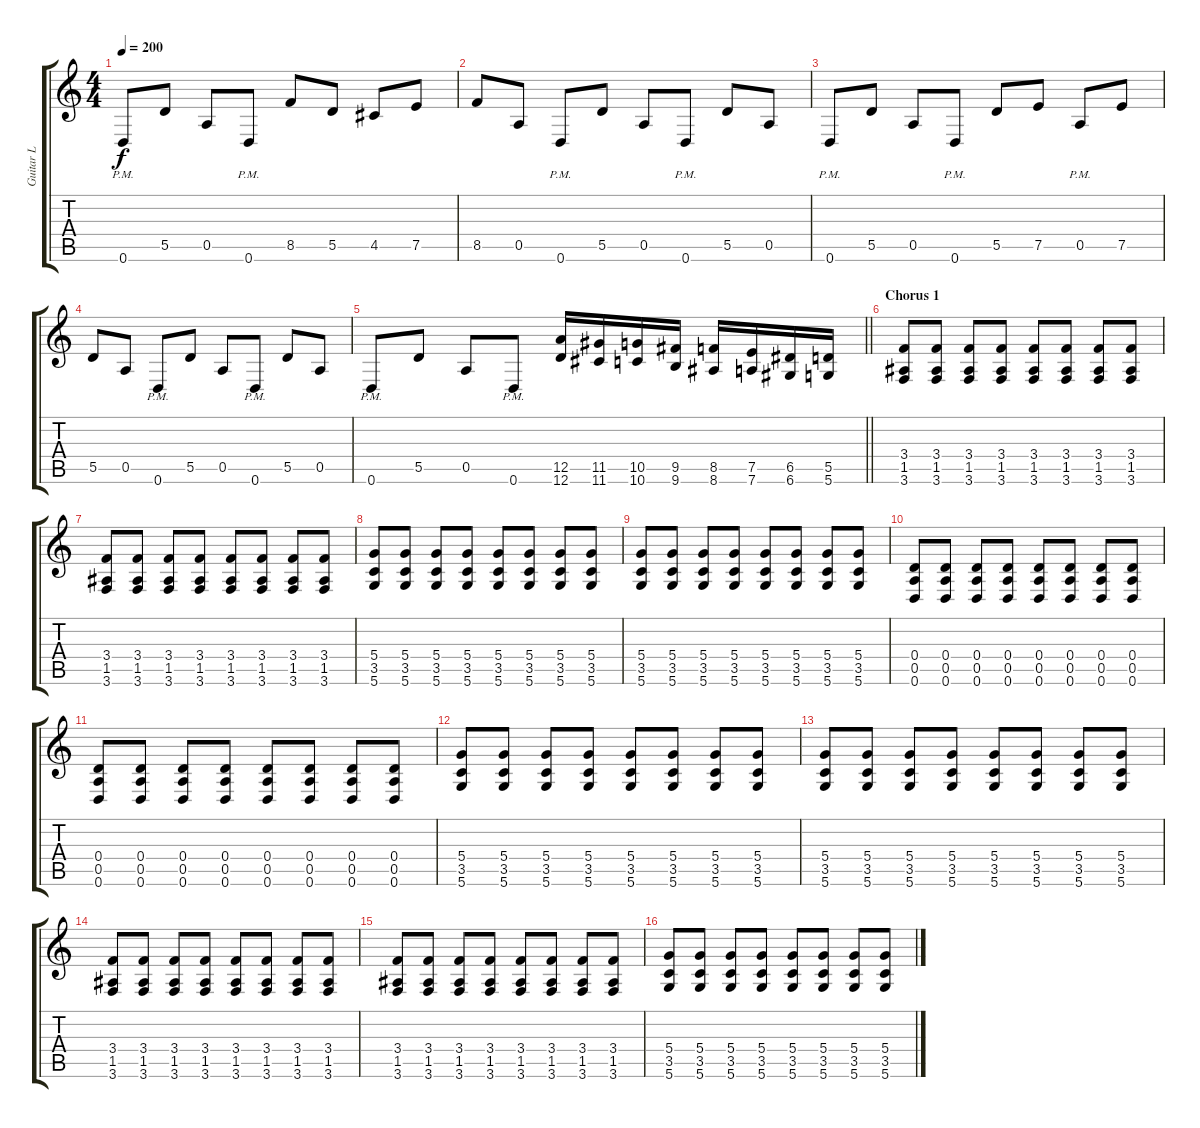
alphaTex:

\track ("Guitar L" "Guitar L") {instrument overdrivenguitar}
\staff {score tabs}
\tuning (E4 B3 G3 D3 A2 D2) {hide}
\ts (4 4)
\tempo 200
\clef g2
\ks c
0.6{pm}.8{dy f} 5.5.8 0.5.8 0.6{pm}.8 8.5.8 5.5.8 4.5.8 7.5.8 |
8.5.8 0.5.8 0.6{pm}.8 5.5.8 0.5.8 0.6{pm}.8 5.5.8 0.5.8 |
0.6{pm}.8 5.5.8 0.5.8 0.6{pm}.8 5.5.8 7.5.8 0.5{pm}.8 7.5.8 |
5.5.8 0.5.8 0.6{pm}.8 5.5.8 0.5.8 0.6{pm}.8 5.5.8 0.5.8 |
\barLineRight lightlight
0.6{pm}.8 5.5.8 0.5.8 0.6{pm}.8 (12.5 12.6).16{instrument guitarharmonics} (11.5 11.6).16 (10.5 10.6).16 (9.5 9.6).16 (8.5 8.6).16 (7.5 7.6).16 (6.5 6.6).16 (5.5 5.6).16 |
\section ("" "Chorus 1")
(3.4 1.5 3.6).8{instrument overdrivenguitar} (3.4 1.5 3.6).8 (3.4 1.5 3.6).8 (3.4 1.5 3.6).8 (3.4 1.5 3.6).8 (3.4 1.5 3.6).8 (3.4 1.5 3.6).8 (3.4 1.5 3.6).8 |
(3.4 1.5 3.6).8 (3.4 1.5 3.6).8 (3.4 1.5 3.6).8 (3.4 1.5 3.6).8 (3.4 1.5 3.6).8 (3.4 1.5 3.6).8 (3.4 1.5 3.6).8 (3.4 1.5 3.6).8 |
(5.4 3.5 5.6).8 (5.4 3.5 5.6).8 (5.4 3.5 5.6).8 (5.4 3.5 5.6).8 (5.4 3.5 5.6).8 (5.4 3.5 5.6).8 (5.4 3.5 5.6).8 (5.4 3.5 5.6).8 |
(5.4 3.5 5.6).8 (5.4 3.5 5.6).8 (5.4 3.5 5.6).8 (5.4 3.5 5.6).8 (5.4 3.5 5.6).8 (5.4 3.5 5.6).8 (5.4 3.5 5.6).8 (5.4 3.5 5.6).8 |
(0.4 0.5 0.6).8 (0.4 0.5 0.6).8 (0.4 0.5 0.6).8 (0.4 0.5 0.6).8 (0.4 0.5 0.6).8 (0.4 0.5 0.6).8 (0.4 0.5 0.6).8 (0.4 0.5 0.6).8 |
(0.4 0.5 0.6).8 (0.4 0.5 0.6).8 (0.4 0.5 0.6).8 (0.4 0.5 0.6).8 (0.4 0.5 0.6).8 (0.4 0.5 0.6).8 (0.4 0.5 0.6).8 (0.4 0.5 0.6).8 |
(5.4 3.5 5.6).8 (5.4 3.5 5.6).8 (5.4 3.5 5.6).8 (5.4 3.5 5.6).8 (5.4 3.5 5.6).8 (5.4 3.5 5.6).8 (5.4 3.5 5.6).8 (5.4 3.5 5.6).8 |
(5.4 3.5 5.6).8 (5.4 3.5 5.6).8 (5.4 3.5 5.6).8 (5.4 3.5 5.6).8 (5.4 3.5 5.6).8 (5.4 3.5 5.6).8 (5.4 3.5 5.6).8 (5.4 3.5 5.6).8 |
(3.4 1.5 3.6).8 (3.4 1.5 3.6).8 (3.4 1.5 3.6).8 (3.4 1.5 3.6).8 (3.4 1.5 3.6).8 (3.4 1.5 3.6).8 (3.4 1.5 3.6).8 (3.4 1.5 3.6).8 |
(3.4 1.5 3.6).8 (3.4 1.5 3.6).8 (3.4 1.5 3.6).8 (3.4 1.5 3.6).8 (3.4 1.5 3.6).8 (3.4 1.5 3.6).8 (3.4 1.5 3.6).8 (3.4 1.5 3.6).8 |
(5.4 3.5 5.6).8 (5.4 3.5 5.6).8 (5.4 3.5 5.6).8 (5.4 3.5 5.6).8 (5.4 3.5 5.6).8 (5.4 3.5 5.6).8 (5.4 3.5 5.6).8 (5.4 3.5 5.6).8
